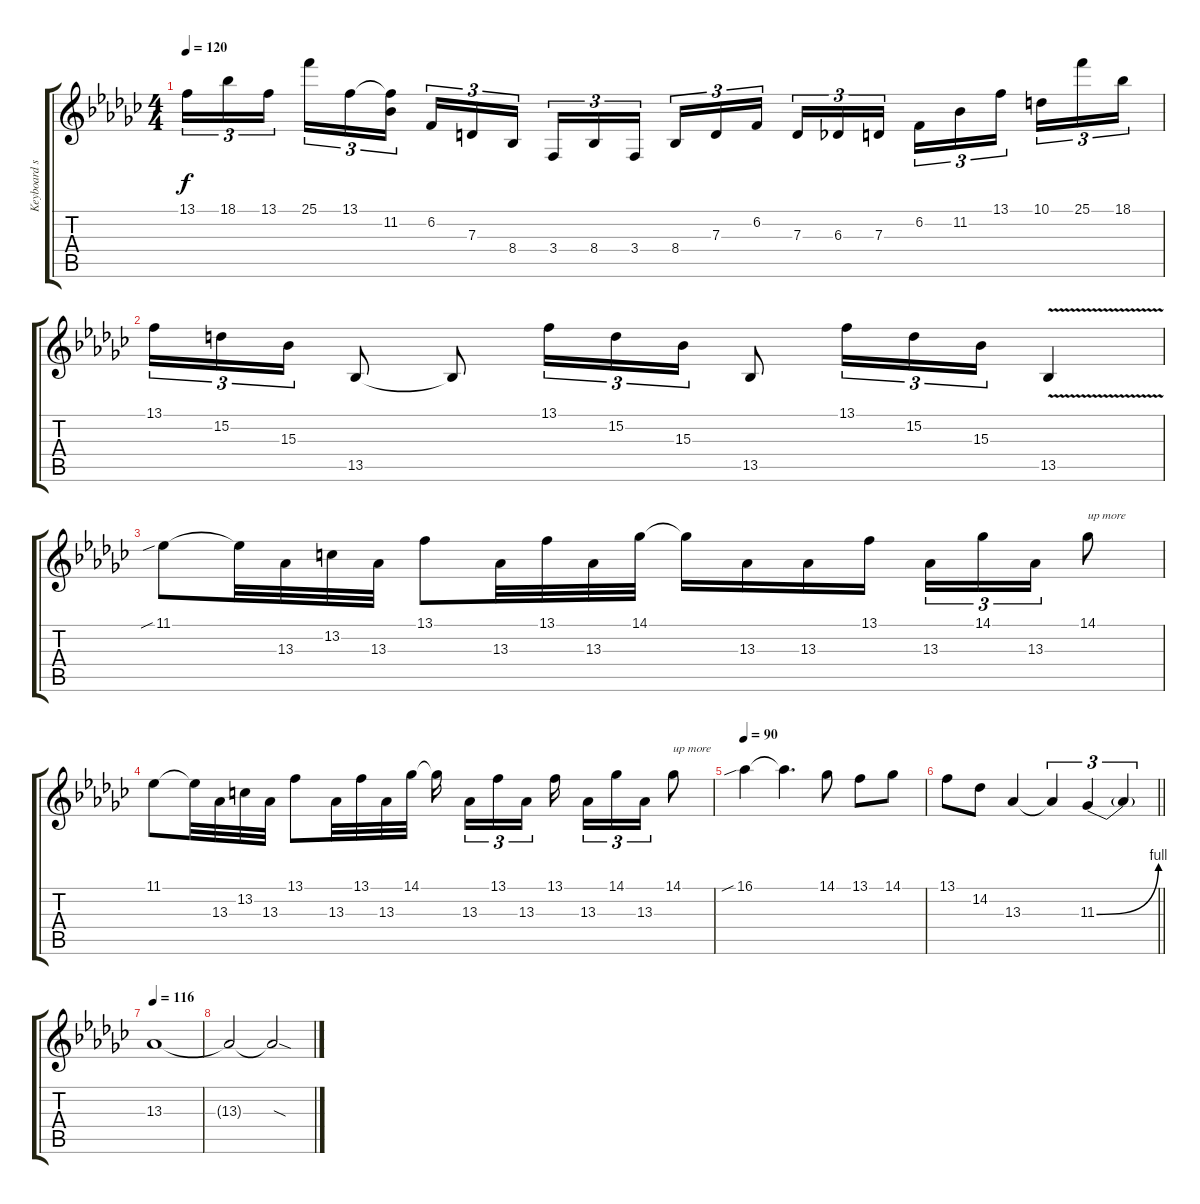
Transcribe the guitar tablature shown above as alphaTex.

\track ("Keyboard solo " "Keyboard s") {instrument lead1square}
\staff {score tabs}
\tuning (E4 B3 G3 D3 A2 E2) {hide}
\ts (4 4)
\tempo 120
\clef g2
\ks gb
13.1.16{tu (3 2) dy f} 18.1.16{tu (3 2)} 13.1.16{tu (3 2) beam splitsecondary} 25.1.16{tu (3 2)} 13.1.16{tu (3 2)} (13.1{t} 11.2).16{tu (3 2)} 6.2.16{tu (3 2)} 7.3.16{tu (3 2)} 8.4.16{tu (3 2) beam splitsecondary} 3.4.16{tu (3 2)} 8.4.16{tu (3 2)} 3.4.16{tu (3 2)} 8.4.16{tu (3 2)} 7.3.16{tu (3 2)} 6.2.16{tu (3 2) beam splitsecondary} 7.3.16{tu (3 2)} 6.3.16{tu (3 2)} 7.3.16{tu (3 2)} 6.2.16{tu (3 2)} 11.2.16{tu (3 2)} 13.1.16{tu (3 2) beam splitsecondary} 10.1.16{tu (3 2)} 25.1.16{tu (3 2)} 18.1.16{tu (3 2)} |
13.1.16{tu (3 2)} 15.2.16{tu (3 2)} 15.3.16{tu (3 2)} 13.5.8 13.5{t}.8 13.1.16{tu (3 2)} 15.2.16{tu (3 2)} 15.3.16{tu (3 2)} 13.5.8 13.1.16{tu (3 2)} 15.2.16{tu (3 2)} 15.3.16{tu (3 2)} 13.5{v}.4 |
11.1{sib}.8 11.1{t}.32 13.3.32 13.2.32 13.3.32 13.1.8 13.3.32 13.1.32 13.3.32 14.1.32 14.1{t}.16 13.3.16 13.3.16 13.1.16 13.3.16{tu (3 2)} 14.1.16{tu (3 2)} 13.3.16{tu (3 2)} 14.1.8{txt "up more"} |
11.1.8 11.1{t}.32 13.3.32 13.2.32 13.3.32 13.1.8 13.3.32 13.1.32 13.3.32 14.1.32 14.1{t}.16{beam splitsecondary} 13.3.16{tu (3 2)} 13.1.16{tu (3 2)} 13.3.16{tu (3 2) beam splitsecondary} 13.1.16 13.3.16{tu (3 2)} 14.1.16{tu (3 2)} 13.3.16{tu (3 2)} 14.1.8{txt "up more"} |
\tempo 90
16.1{sib}.4 16.1{t}.4{d} 14.1.8 13.1.8 14.1.8 |
\barLineRight lightlight
13.1.8 14.2.8 13.3.4 13.3{t}.4{tu (3 2)} 11.3{be (bend 0 0 60 4)}.4{tu (3 2)} 11.3{t}.4{tu (3 2)} |
\tempo 120
\tempo 116
13.3.1 |
13.3{t}.2 13.3{sod t}.2
